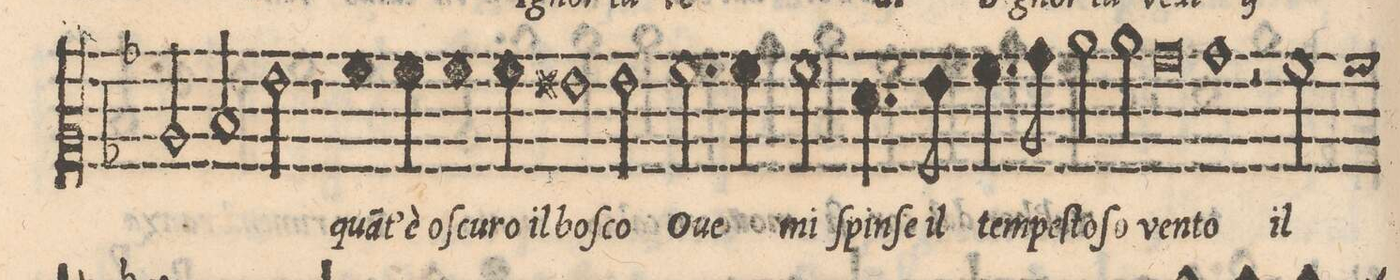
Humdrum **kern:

**kern	**text
*I"ALTO	*
*clefC2	*
*k[b-]	*
*met(c)	*
*M2/1	*
2c/	tu
2d/	ve-
2g\	-di
=7-	=7-
1r	.
*col	*Xij
1a\	qua(n)-
=8-	=8-
2a\	-t`è_oſ-
1a\	-cu-
2a\	-ro_il
*Xcol	*
=9-	=9-
1g#X\	bo-
2g#\	-ſco
2.a\	O-
=10-	=10-
4a\	-ue
2a\	mi
4.f\	ſpin-
8gny\	-ſe_il
4.a\	tem-
8b-\	-pe-
=11-	=11-
2cc\	-ſto-
2cc\	-ſo
0b-\	ven-
=12-	=12-
1b-\	-to
=13-	=13-
2r	.
2a\	il
*-	*-
